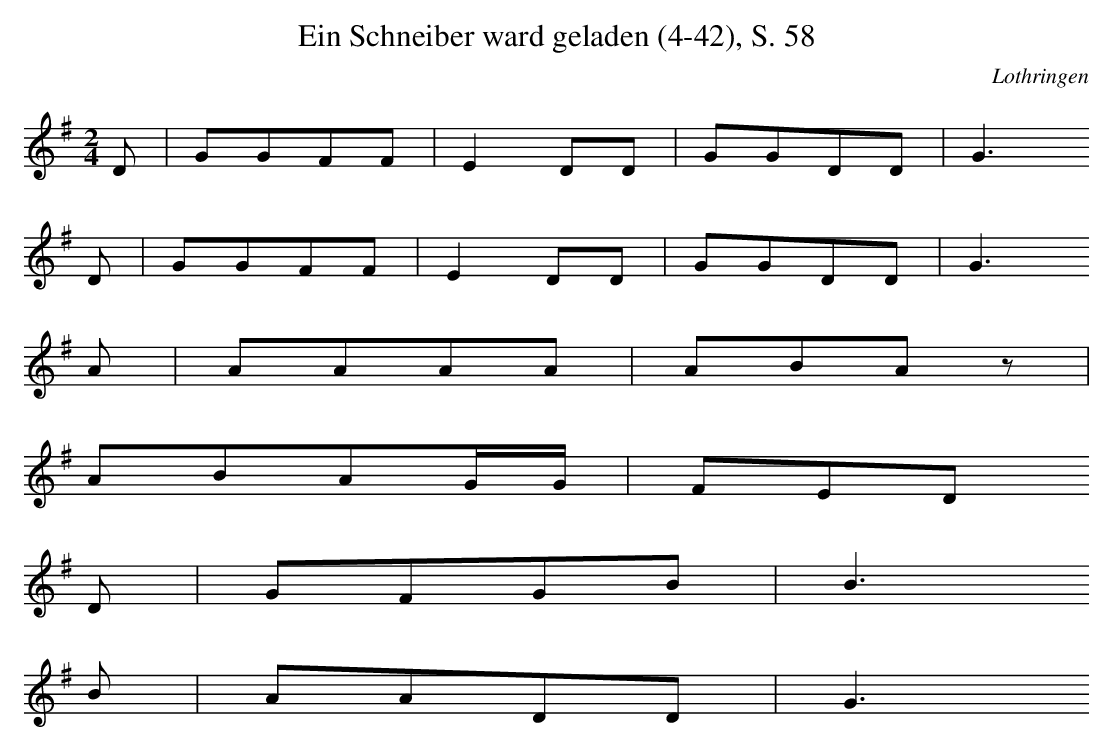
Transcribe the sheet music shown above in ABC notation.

X:1
T: Ein Schneiber ward geladen (4-42), S. 58
O: Lothringen
M: 2/4
L: 1/16
K: G
D2 | G2G2F2F2 | E4D2D2 | G2G2D2D2 | G6
D2 | G2G2F2F2 | E4D2D2 | G2G2D2D2 | G6
A2 | A2A2A2A2 | A2B2A2z2 |
A2B2A2GG | F2E2D2
D2 | G2F2G2B2 | B6
B2 | A2A2D2D2 | G6
